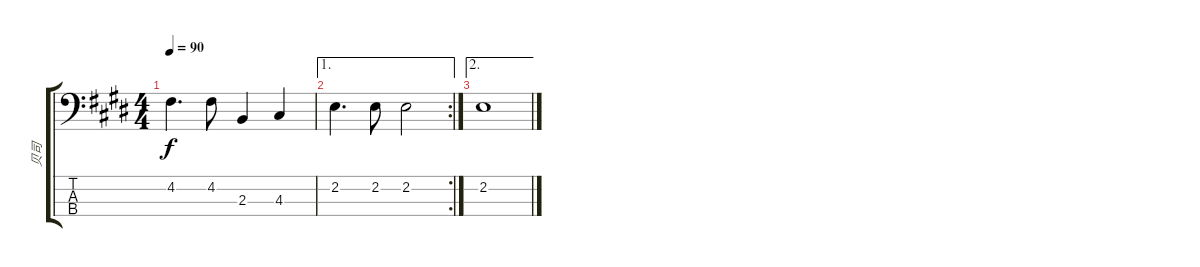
\track ("贝司" "贝司") {solo instrument electricbassfinger}
\staff {score tabs}
\tuning (G2 D2 A1 E1) {hide}
\ts (4 4)
\tempo 90
\clef f4
\ks e
4.2.4{d dy f} 4.2.8 2.3.4 4.3.4 |
\ae 1
\rc 2
2.2.4{d} 2.2.8 2.2.2 |
\ae 2
2.2.1
